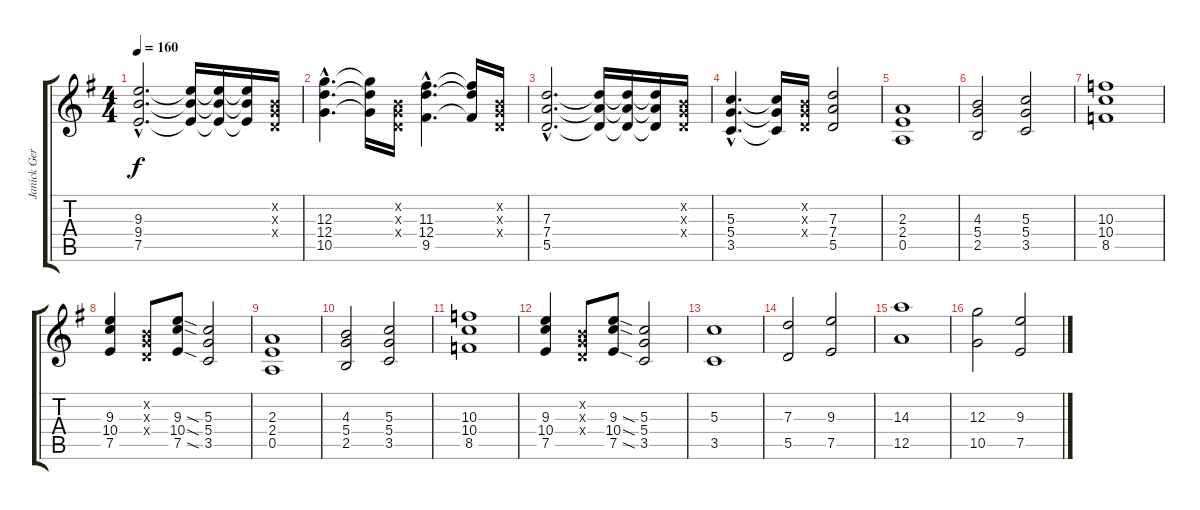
\track ("Janick Gers" "Janick Ger") {instrument overdrivenguitar}
\staff {score tabs}
\tuning (E4 B3 G3 D3 A2 E2) {hide}
\ts (4 4)
\tempo 160
\clef g2
\ks g
(9.3{hac} 9.4{hac} 7.5{hac}).2{d dy f} (9.3{t} 9.4{t} 7.5{t}).16 (9.3{t} 9.4{t} 7.5{t}).16 (9.3{t} 9.4{t} 7.5{t}).16 (0.2{x} 0.3{x} 0.4{x}).16 |
(12.3{hac} 12.4{hac} 10.5{hac}).4{d} (12.3{t} 12.4{t} 10.5{t}).16 (0.2{x} 0.3{x} 0.4{x}).16 (11.3{hac} 12.4{hac} 9.5{hac}).4{d} (11.3{t} 12.4{t} 9.5{t}).16 (0.2{x} 0.3{x} 0.4{x}).16 |
(7.3{hac} 7.4{hac} 5.5{hac}).2{d} (7.3{t} 7.4{t} 5.5{t}).16 (7.3{t} 7.4{t} 5.5{t}).16 (7.3{t} 7.4{t} 5.5{t}).16 (0.2{x} 0.3{x} 0.4{x}).16 |
(5.3{hac} 5.4{hac} 3.5{hac}).4{d} (5.3{t} 5.4{t} 3.5{t}).16 (0.2{x} 0.3{x} 0.4{x}).16 (7.3 7.4 5.5).2 |
(2.3 2.4 0.5).1 |
(4.3 5.4 2.5).2 (5.3 5.4 3.5).2 |
(10.3 10.4 8.5).1 |
(9.3 10.4 7.5).4 (0.2{x} 0.3{x} 0.4{x}).8 (9.3{sod} 10.4{sod} 7.5{sod}).8 (5.3 5.4 3.5).2 |
(2.3 2.4 0.5).1 |
(4.3 5.4 2.5).2 (5.3 5.4 3.5).2 |
(10.3 10.4 8.5).1 |
(9.3 10.4 7.5).4 (0.2{x} 0.3{x} 0.4{x}).8 (9.3{sod} 10.4{sod} 7.5{sod}).8 (5.3 5.4 3.5).2 |
(5.3 3.5).1 |
(7.3 5.5).2 (9.3 7.5).2 |
(14.3 12.5).1 |
(12.3 10.5).2 (9.3 7.5).2
